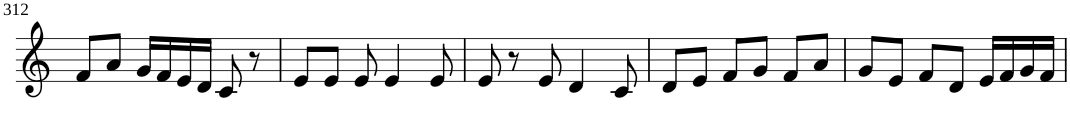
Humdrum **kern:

**kern
*part1
*staff1
*I"Violin
!!LO:PB:g=z
*clefG2
*k[]
*M3/4
=312
8f/L
8a/J
16g/LL
16f/
16e/
16d/JJ
8c/
8r
=313
8e/L
8e/J
8e/
4e/
8e/
=314
8e/
8r
8e/
4d/
8c/
=315
8d/L
8e/J
8f/L
8g/J
8f/L
8a/J
=316
8g/L
8e/J
8f/L
8d/J
16e/LL
16f/
16g/
16f/JJ
=
*-
